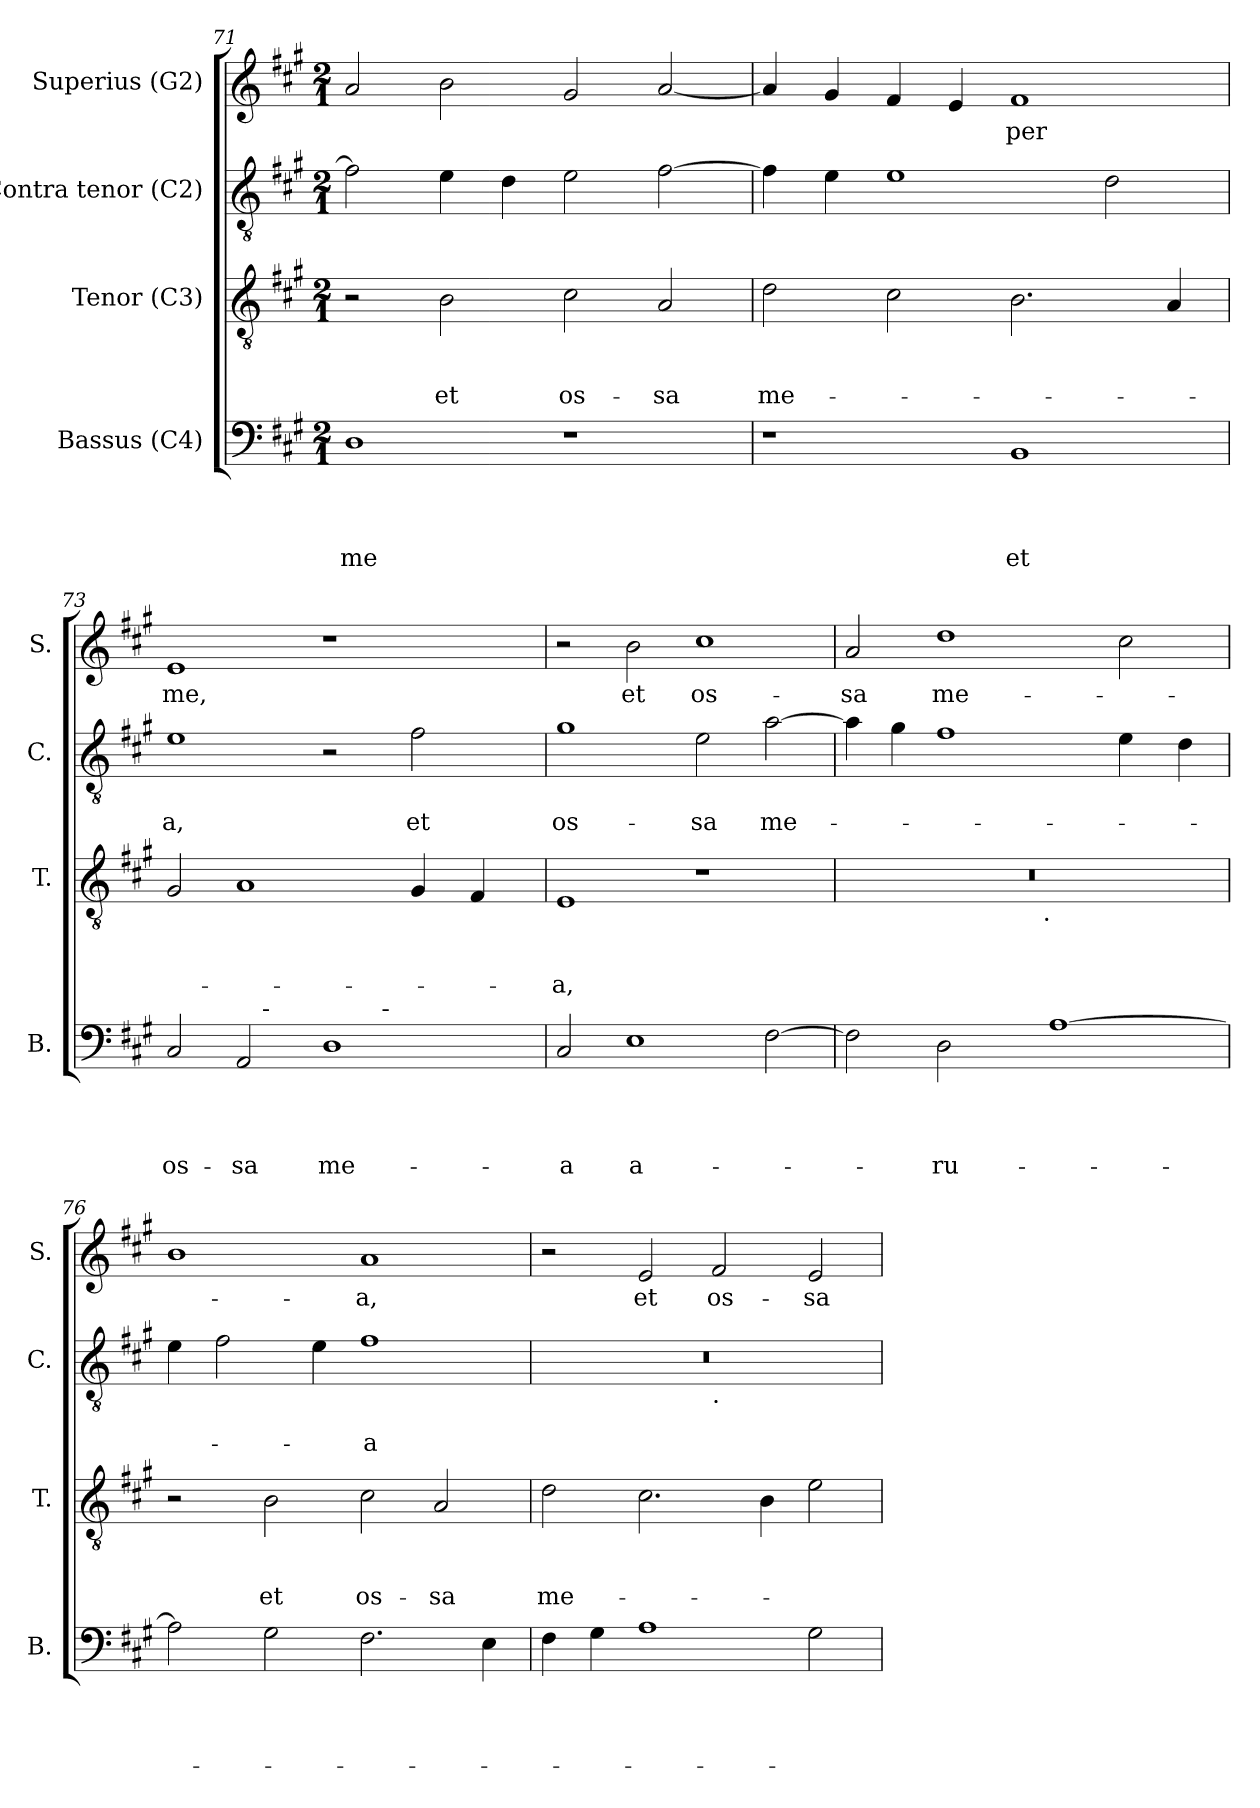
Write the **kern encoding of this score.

**kern	**text	**text	**text	**text	**kern	**text	**text	**text	**kern	**text	**text	**kern	**text
*part4	*part4	*part4	*part4	*part4	*part3	*part3	*part3	*part3	*part2	*part2	*part2	*part1	*part1
*staff4	*staff4	*staff4	*staff4	*staff4	*staff3	*staff3	*staff3	*staff3	*staff2	*staff2	*staff2	*staff1	*staff1
*I"Bassus (C4)	*	*	*	*	*I"Tenor (C3)	*	*	*	*I"Contra tenor (C2)	*	*	*I"Superius (G2)	*
*I'B.	*	*	*	*	*I'T.	*	*	*	*I'C.	*	*	*I'S.	*
*clefF4	*	*	*	*	*clefGv2	*	*	*	*clefGv2	*	*	*clefG2	*
*k[f#c#g#]	*	*	*	*	*k[f#c#g#]	*	*	*	*k[f#c#g#]	*	*	*k[f#c#g#]	*
*A:	*	*	*	*	*A:	*	*	*	*A:	*	*	*A:	*
*M2/1	*	*	*	*	*M2/1	*	*	*	*M2/1	*	*	*M2/1	*
=71	=71	=71	=71	=71	=71	=71	=71	=71	=71	=71	=71	=71	=71
!	!	!	!	!LO:LY:b	!	!	!	!	!	!	!	!	!
1D	.	.	.	me	2r	.	.	.	2f#\]	.	.	2a/	.
!	!	!	!	!	!	!	!	!LO:LY:b	!	!	!	!	!
.	.	.	.	.	2B\	.	.	et	4e\	.	.	2b\	.
.	.	.	.	.	.	.	.	.	4d\	.	.	.	.
!	!	!	!	!	!	!	!	!LO:LY:b	!	!	!	!	!
1r	.	.	.	.	2c#\	.	.	os-	2e\	.	.	2g#/	.
!	!	!	!	!	!	!	!	!LO:LY:b	!	!	!	!	!
.	.	.	.	.	2A/	.	.	-sa	[>2f#\	.	.	[<2a/	.
=72	=72	=72	=72	=72	=72	=72	=72	=72	=72	=72	=72	=72	=72
!	!	!	!	!	!	!	!	!LO:LY:b	!	!	!	!	!
1r	.	.	.	.	2d\	.	.	me-	4f#\]	.	.	4a/]	.
.	.	.	.	.	.	.	.	.	4e\	.	.	4g#/	.
.	.	.	.	.	2c#\	.	.	.	1e	.	.	4f#/	.
.	.	.	.	.	.	.	.	.	.	.	.	4e/	.
!	!	!	!	!LO:LY:b	!	!	!	!	!	!	!	!	!LO:LY:b
1BB	.	.	.	et	2.B\	.	.	.	.	.	.	1f#	-per
.	.	.	.	.	.	.	.	.	2d\	.	.	.	.
.	.	.	.	.	4A/	.	.	.	.	.	.	.	.
!!LO:LB:g=z
=73	=73	=73	=73	=73	=73	=73	=73	=73	=73	=73	=73	=73	=73
!	!	!	!	!LO:LY:b	!	!	!	!	!	!	!LO:LY:b	!	!LO:LY:b
*^	*	*	*	*	*	*	*	*	*	*	*	*	*
*	*^	*	*	*	*	*	*	*	*	*	*	*	*	*
2C#/	2ryy	1ryy	.	.	.	os-	2G#/	.	.	.	1e	.	-a,	1e	me,
!	!	!	!	!	!	!LO:LY:b	!	!	!	!	!	!	!	!	!
2AA/	16.ryy	.	.	.	.	-sa	1A	.	.	.	.	.	.	.	.
!	!LO:TX:a:t=-	!	!	!	!	!	!	!	!	!	!	!	!	!	!
.	1ryy	.	.	.	.	.	.	.	.	.	.	.	.	.	.
!	!	!	!	!	!	!LO:LY:b	!	!	!	!	!	!	!	!	!
1D	.	4.ryy	.	.	.	me-	.	.	.	.	2r	.	.	1r	.
!	!	!LO:TX:a:t=-	!	!	!	!	!	!	!	!	!	!	!	!	!
.	.	2ryy	.	.	.	.	.	.	.	.	.	.	.	.	.
!	!	!	!	!	!	!	!	!	!	!	!	!	!LO:LY:b	!	!
.	.	.	.	.	.	.	4G#/	.	.	.	2f#\	.	et	.	.
.	4ryy	.	.	.	.	.	.	.	.	.	.	.	.	.	.
.	.	.	.	.	.	.	4F#/	.	.	.	.	.	.	.	.
.	8ryy	.	.	.	.	.	.	.	.	.	.	.	.	.	.
.	.	8ryy	.	.	.	.	.	.	.	.	.	.	.	.	.
.	32ryy	.	.	.	.	.	.	.	.	.	.	.	.	.	.
=74	=74	=74	=74	=74	=74	=74	=74	=74	=74	=74	=74	=74	=74	=74	=74
!	!	!	!	!	!	!LO:LY:b	!	!	!	!LO:LY:b	!	!	!LO:LY:b	!	!
*v	*v	*v	*	*	*	*	*	*	*	*	*	*	*	*	*
2C#/	.	.	.	-a	1E	.	.	-a,	1g#	.	os-	2r	.
!	!	!	!	!LO:LY:b:rj	!	!	!	!	!	!	!	!	!LO:LY:b
1E	.	.	.	a-	.	.	.	.	.	.	.	2b\	et
!	!	!	!	!	!	!	!	!	!	!	!LO:LY:b	!	!LO:LY:b
.	.	.	.	.	1r	.	.	.	2e\	.	-sa	1cc#	os-
!	!	!	!	!	!	!	!	!	!	!	!LO:LY:b	!	!
[>2F#\	.	.	.	.	.	.	.	.	[>2a\	.	me-	.	.
=75	=75	=75	=75	=75	=75	=75	=75	=75	=75	=75	=75	=75	=75
!	!	!	!	!	!	!	!	!	!	!	!	!	!LO:LY:b
*	*	*	*	*	*^	*	*	*	*	*	*	*	*
2F#\]	.	.	.	.	0r	3%2ryy	.	.	.	4a\]	.	.	2a/	-sa
.	.	.	.	.	.	.	.	.	.	4g#\	.	.	.	.
!	!	!	!	!LO:LY:b	!	!	!	!	!	!	!	!	!	!LO:LY:b
2D\	.	.	.	-ru-	.	.	.	.	.	1f#	.	.	1dd	me-
.	.	.	.	.	.	6ryy	.	.	.	.	.	.	.	.
.	.	.	.	.	.	12...ryy	.	.	.	.	.	.	.	.
!	!	!	!	!	!	!LO:TX:b:t=.	!	!	!	!	!	!	!	!
.	.	.	.	.	.	3%2ryy	.	.	.	.	.	.	.	.
[>1A	.	.	.	.	.	.	.	.	.	.	.	.	.	.
.	.	.	.	.	.	.	.	.	.	4e\	.	.	2cc#\	.
.	.	.	.	.	.	3ryy	.	.	.	.	.	.	.	.
.	.	.	.	.	.	.	.	.	.	4d\	.	.	.	.
.	.	.	.	.	.	96ryy	.	.	.	.	.	.	.	.
*	*	*	*	*	*v	*v	*	*	*	*	*	*	*	*
=76	=76	=76	=76	=76	=76	=76	=76	=76	=76	=76	=76	=76	=76
2A\]	.	.	.	.	2r	.	.	.	4e\	.	.	1b	.
.	.	.	.	.	.	.	.	.	2f#\	.	.	.	.
!	!	!	!	!	!	!	!	!LO:LY:b	!	!	!	!	!
2G#\	.	.	.	.	2B\	.	.	et	.	.	.	.	.
.	.	.	.	.	.	.	.	.	4e\	.	.	.	.
!	!	!	!	!	!	!	!	!LO:LY:b	!	!	!LO:LY:b:rj	!	!LO:LY:b
2.F#\	.	.	.	.	2c#\	.	.	os-	1f#	.	-a	1a	-a,
!	!	!	!	!	!	!	!	!LO:LY:b	!	!	!	!	!
.	.	.	.	.	2A/	.	.	-sa	.	.	.	.	.
4E\	.	.	.	.	.	.	.	.	.	.	.	.	.
!!LO:PB:g=z
=77	=77	=77	=77	=77	=77	=77	=77	=77	=77	=77	=77	=77	=77
!	!	!	!	!	!	!	!	!LO:LY:b	!	!	!	!	!
*	*	*	*	*	*	*	*	*	*^	*	*	*	*
4F#\	.	.	.	.	2d\	.	.	me-	0r	1ryy	.	.	2r	.
4G#\	.	.	.	.	.	.	.	.	.	.	.	.	.	.
!	!	!	!	!	!	!	!	!	!	!	!	!	!	!LO:LY:b
1A	.	.	.	.	2.c#\	.	.	.	.	.	.	.	2e/	et
!	!	!	!	!	!	!	!	!	!	!LO:TX:b:t=.	!	!	!	!
!	!	!	!	!	!	!	!	!	!	!	!	!	!	!LO:LY:b
.	.	.	.	.	.	.	.	.	.	1ryy	.	.	2f#/	os-
.	.	.	.	.	4B\	.	.	.	.	.	.	.	.	.
!	!	!	!	!	!	!	!	!	!	!	!	!	!	!LO:LY:b
2G#\	.	.	.	.	2e\	.	.	.	.	.	.	.	2e/	-sa
*	*	*	*	*	*	*	*	*	*v	*v	*	*	*	*
=	=	=	=	=	=	=	=	=	=	=	=	=	=
*-	*-	*-	*-	*-	*-	*-	*-	*-	*-	*-	*-	*-	*-
